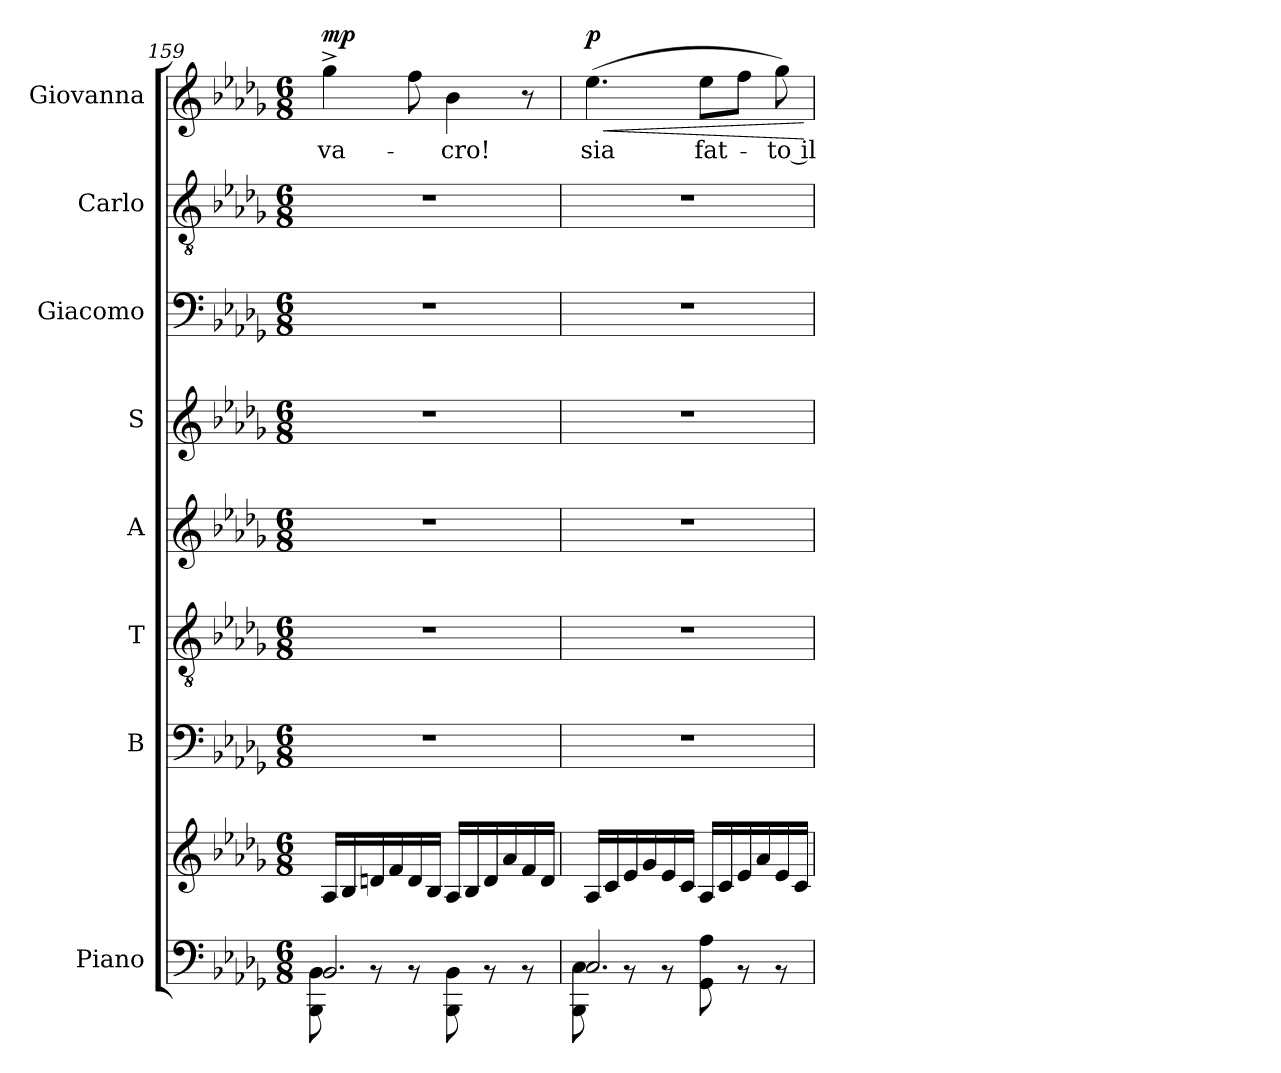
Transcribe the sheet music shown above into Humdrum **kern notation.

**kern	**kern	**dynam	**kern	**kern	**kern	**kern	**kern	**kern	**kern	**text	**dynam
*part8	*part8	*part8	*part7	*part6	*part5	*part4	*part3	*part2	*part1	*part1	*part1
*staff9	*staff8	*staff8/9	*staff7	*staff6	*staff5	*staff4	*staff3	*staff2	*staff1	*staff1	*staff1
*I"Piano	*	*	*I"B	*I"T	*I"A	*I"S	*I"Giacomo	*I"Carlo	*I"Giovanna	*	*
*I'Pno	*	*	*I'B	*I'T	*I'A	*I'S	*	*	*	*	*
*clefF4	*clefG2	*	*clefF4	*clefGv2	*clefG2	*clefG2	*clefF4	*clefGv2	*clefG2	*	*
*k[b-e-a-d-g-]	*k[b-e-a-d-g-]	*	*k[b-e-a-d-g-]	*k[b-e-a-d-g-]	*k[b-e-a-d-g-]	*k[b-e-a-d-g-]	*k[b-e-a-d-g-]	*k[b-e-a-d-g-]	*k[b-e-a-d-g-]	*	*
*M6/8	*M6/8	*	*M6/8	*M6/8	*M6/8	*M6/8	*M6/8	*M6/8	*M6/8	*	*
=159	=159	=159	=159	=159	=159	=159	=159	=159	=159	=159	=159
*^	*	*	*	*	*	*	*	*	*	*	*
!	!	!	!LO:DY:b=2	!	!	!	!	!	!	!	!LO:LY:b	!
!	!	!	!LO:DY:n=1:b	!	!	!	!	!	!	!	!	!LO:DY:a
2.BB-/	8BBB-\ 8BB-\	16A-/LL	mp mp	2.r	2.r	2.r	2.r	2.r	2.r	4gg-^\	-va-	mp
.	.	16B-/	.	.	.	.	.	.	.	.	.	.
.	8rBB	16dn/	.	.	.	.	.	.	.	.	.	.
.	.	16f/	.	.	.	.	.	.	.	.	.	.
.	8rBB	16d/	.	.	.	.	.	.	.	8ff\	.	.
.	.	16B-/JJ	.	.	.	.	.	.	.	.	.	.
!	!	!	!	!	!	!	!	!	!	!	!LO:LY:b	!
.	8BBB-\ 8BB-\	16A-/LL	.	.	.	.	.	.	.	4b-\	-cro!	.
.	.	16B-/	.	.	.	.	.	.	.	.	.	.
.	8rBB	16d/	.	.	.	.	.	.	.	.	.	.
.	.	16a-/	.	.	.	.	.	.	.	.	.	.
.	8rBB	16f/	.	.	.	.	.	.	.	8r	.	.
.	.	16d/JJ	.	.	.	.	.	.	.	.	.	.
=160	=160	=160	=160	=160	=160	=160	=160	=160	=160	=160	=160	=160
!	!	!	!	!	!	!	!	!	!	!	!LO:LY:b	!LO:HP:b
!	!	!	!	!	!	!	!	!	!	!	!	!LO:DY:n=1:a
2.C/	8BBB-\ 8C\	16A-/LL	.	2.r	2.r	2.r	2.r	2.r	2.r	(4.ee-\	sia	< p
.	.	16c/	.	.	.	.	.	.	.	.	.	.
.	8rBB	16e-/	.	.	.	.	.	.	.	.	.	.
.	.	16g-/	.	.	.	.	.	.	.	.	.	.
.	8rBB	16e-/	.	.	.	.	.	.	.	.	.	.
.	.	16c/JJ	.	.	.	.	.	.	.	.	.	.
!	!	!	!	!	!	!	!	!	!	!	!LO:LY:b	!
.	8GG-\ 8A-\	16A-/LL	.	.	.	.	.	.	.	8ee-\L	fat-	.
.	.	16c/	.	.	.	.	.	.	.	.	.	.
.	8rBB	16e-/	.	.	.	.	.	.	.	8ff\J	.	.
.	.	16a-/	.	.	.	.	.	.	.	.	.	.
!	!	!	!	!	!	!	!	!	!	!	!LO:LY:b	!
.	8rBB	16e-/	.	.	.	.	.	.	.	8gg-\)	-to il	.
.	.	16c/JJ	.	.	.	.	.	.	.	.	.	.
*v	*v	*	*	*	*	*	*	*	*	*	*	*
.	.	.	.	.	.	.	.	.	.	.	[
=	=	=	=	=	=	=	=	=	=	=	=
*-	*-	*-	*-	*-	*-	*-	*-	*-	*-	*-	*-
